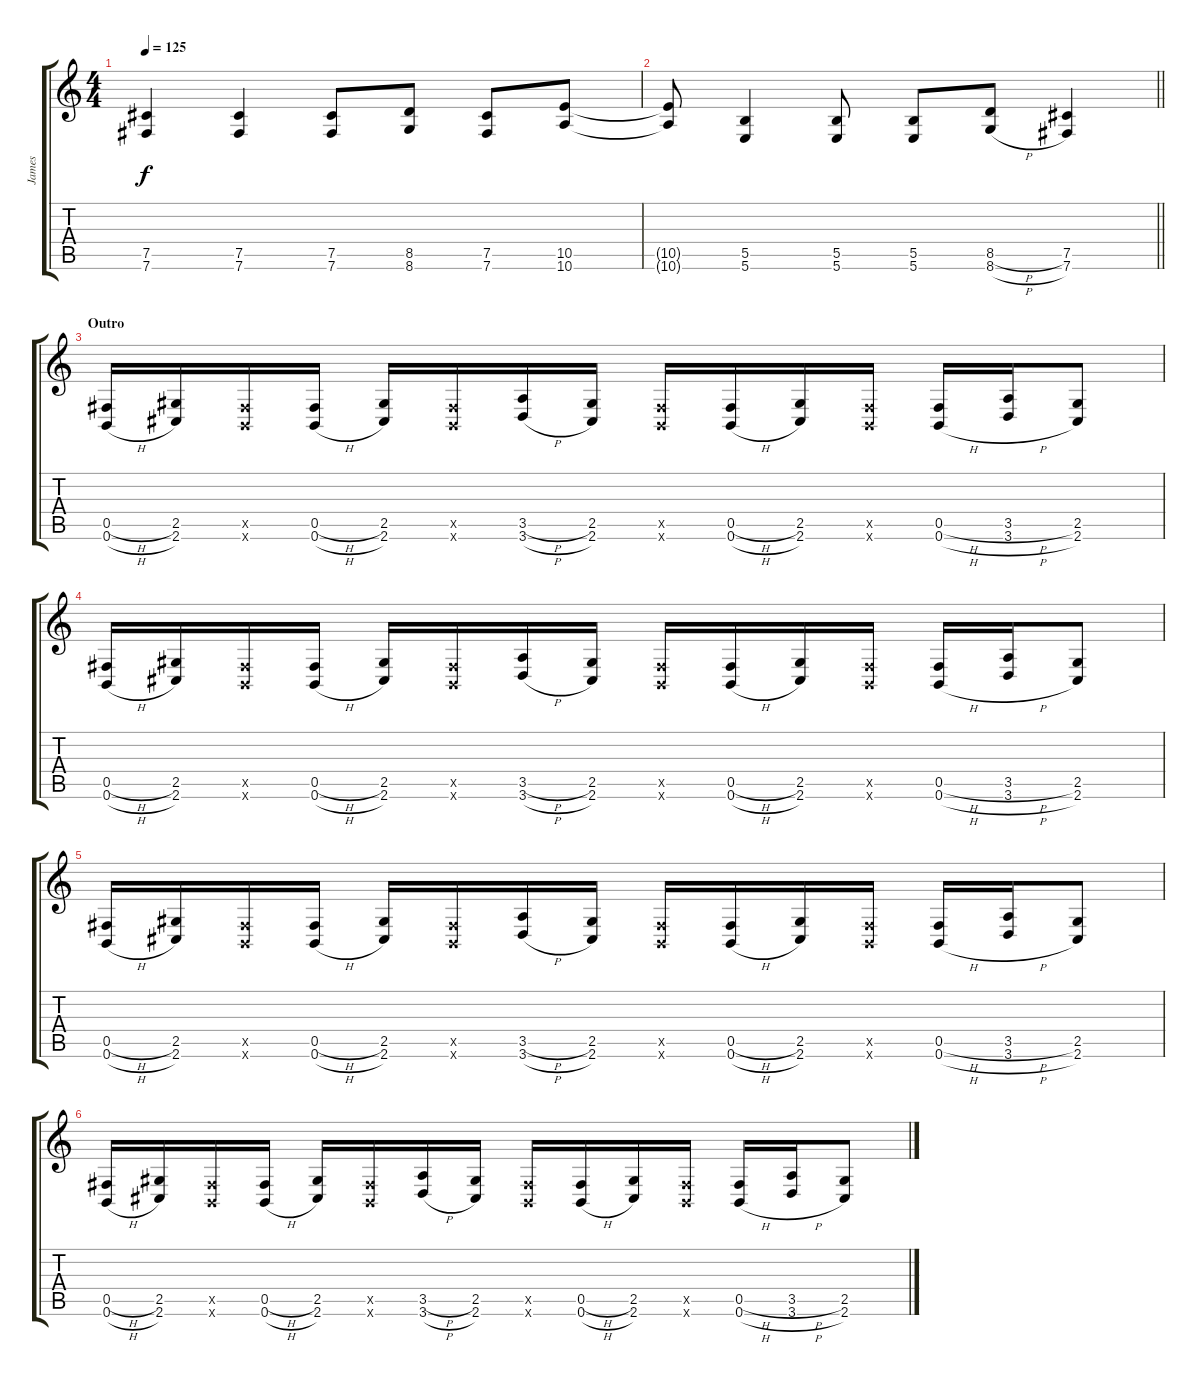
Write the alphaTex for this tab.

\track ("James " "James ") {instrument distortionguitar}
\staff {score tabs}
\tuning (Db4 Ab3 E3 B2 Gb2 B1) {hide}
\ts (4 4)
\tempo 125
\clef g2
\ks c
(7.5 7.6).4{dy f} (7.5 7.6).4 (7.5 7.6).8 (8.5 8.6).8 (7.5 7.6).8 (10.5 10.6).8 |
\barLineRight lightlight
(10.5{t} 10.6{t}).8 (5.5 5.6).4 (5.5 5.6).8 (5.5 5.6).8 (8.5{h} 8.6{h}).8 (7.5 7.6).4 |
\section ("" "Outro")
(0.5{h} 0.6{h}).16 (2.5 2.6).16 (0.5{x} 0.6{x}).16 (0.5{h} 0.6{h}).16 (2.5 2.6).16 (0.5{x} 0.6{x}).16 (3.5{h} 3.6{h}).16 (2.5 2.6).16 (0.5{x} 0.6{x}).16 (0.5{h} 0.6{h}).16 (2.5 2.6).16 (0.5{x} 0.6{x}).16 (0.5{h} 0.6{h}).16 (3.5{h} 3.6{h}).16 (2.5 2.6).8 |
(0.5{h} 0.6{h}).16 (2.5 2.6).16 (0.5{x} 0.6{x}).16 (0.5{h} 0.6{h}).16 (2.5 2.6).16 (0.5{x} 0.6{x}).16 (3.5{h} 3.6{h}).16 (2.5 2.6).16 (0.5{x} 0.6{x}).16 (0.5{h} 0.6{h}).16 (2.5 2.6).16 (0.5{x} 0.6{x}).16 (0.5{h} 0.6{h}).16 (3.5{h} 3.6{h}).16 (2.5 2.6).8 |
(0.5{h} 0.6{h}).16 (2.5 2.6).16 (0.5{x} 0.6{x}).16 (0.5{h} 0.6{h}).16 (2.5 2.6).16 (0.5{x} 0.6{x}).16 (3.5{h} 3.6{h}).16 (2.5 2.6).16 (0.5{x} 0.6{x}).16 (0.5{h} 0.6{h}).16 (2.5 2.6).16 (0.5{x} 0.6{x}).16 (0.5{h} 0.6{h}).16 (3.5{h} 3.6{h}).16 (2.5 2.6).8 |
(0.5{h} 0.6{h}).16 (2.5 2.6).16 (0.5{x} 0.6{x}).16 (0.5{h} 0.6{h}).16 (2.5 2.6).16 (0.5{x} 0.6{x}).16 (3.5{h} 3.6{h}).16 (2.5 2.6).16 (0.5{x} 0.6{x}).16 (0.5{h} 0.6{h}).16 (2.5 2.6).16 (0.5{x} 0.6{x}).16 (0.5{h} 0.6{h}).16 (3.5{h} 3.6{h}).16 (2.5 2.6).8
